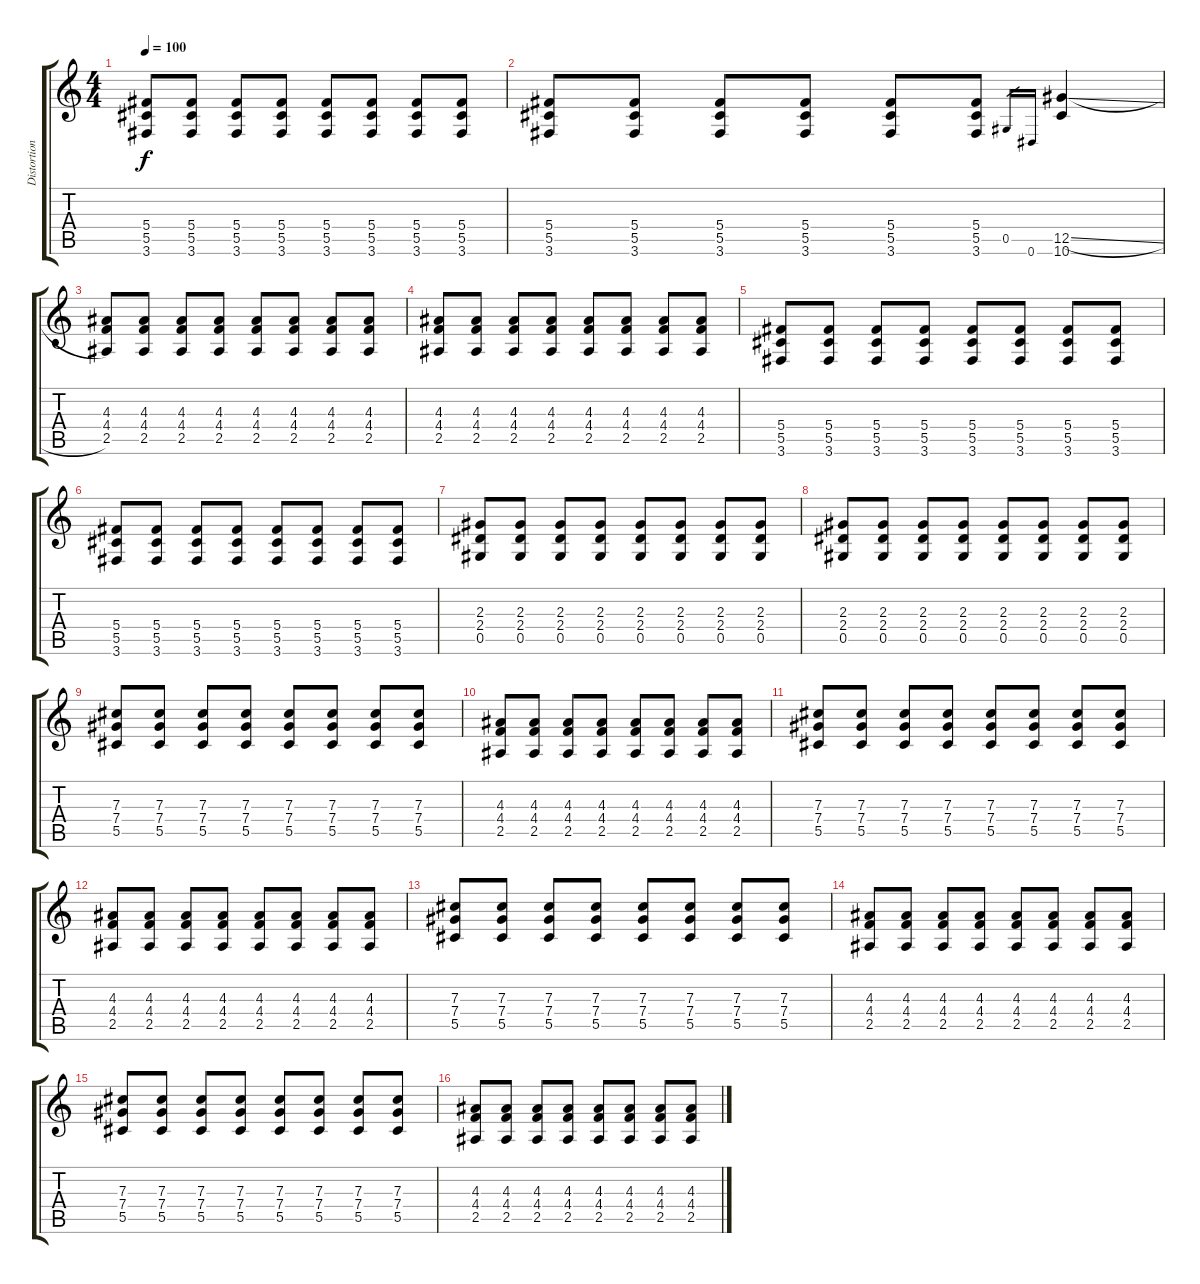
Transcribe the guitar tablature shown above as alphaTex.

\track ("Distortion Guitar 2" "Distortion") {instrument distortionguitar}
\staff {score tabs}
\tuning (Eb4 Bb3 Gb3 Db3 Ab2 Eb2) {hide}
\ts (4 4)
\tempo 100
\clef g2
\ks c
(5.4 5.5 3.6).8{dy f} (5.4 5.5 3.6).8 (5.4 5.5 3.6).8 (5.4 5.5 3.6).8 (5.4 5.5 3.6).8 (5.4 5.5 3.6).8 (5.4 5.5 3.6).8 (5.4 5.5 3.6).8 |
(5.4 5.5 3.6).8 (5.4 5.5 3.6).8 (5.4 5.5 3.6).8 (5.4 5.5 3.6).8 (5.4 5.5 3.6).8 (5.4 5.5 3.6).8 0.5.16{gr} 0.6.16{gr} (12.5{sl} 10.6).4 |
(4.3 4.4 2.5).8 (4.3 4.4 2.5).8 (4.3 4.4 2.5).8 (4.3 4.4 2.5).8 (4.3 4.4 2.5).8 (4.3 4.4 2.5).8 (4.3 4.4 2.5).8 (4.3 4.4 2.5).8 |
(4.3 4.4 2.5).8 (4.3 4.4 2.5).8 (4.3 4.4 2.5).8 (4.3 4.4 2.5).8 (4.3 4.4 2.5).8 (4.3 4.4 2.5).8 (4.3 4.4 2.5).8 (4.3 4.4 2.5).8 |
(5.4 5.5 3.6).8 (5.4 5.5 3.6).8 (5.4 5.5 3.6).8 (5.4 5.5 3.6).8 (5.4 5.5 3.6).8 (5.4 5.5 3.6).8 (5.4 5.5 3.6).8 (5.4 5.5 3.6).8 |
(5.4 5.5 3.6).8 (5.4 5.5 3.6).8 (5.4 5.5 3.6).8 (5.4 5.5 3.6).8 (5.4 5.5 3.6).8 (5.4 5.5 3.6).8 (5.4 5.5 3.6).8 (5.4 5.5 3.6).8 |
(2.3 2.4 0.5).8 (2.3 2.4 0.5).8 (2.3 2.4 0.5).8 (2.3 2.4 0.5).8 (2.3 2.4 0.5).8 (2.3 2.4 0.5).8 (2.3 2.4 0.5).8 (2.3 2.4 0.5).8 |
(2.3 2.4 0.5).8 (2.3 2.4 0.5).8 (2.3 2.4 0.5).8 (2.3 2.4 0.5).8 (2.3 2.4 0.5).8 (2.3 2.4 0.5).8 (2.3 2.4 0.5).8 (2.3 2.4 0.5).8 |
(7.3 7.4 5.5).8 (7.3 7.4 5.5).8 (7.3 7.4 5.5).8 (7.3 7.4 5.5).8 (7.3 7.4 5.5).8 (7.3 7.4 5.5).8 (7.3 7.4 5.5).8 (7.3 7.4 5.5).8 |
(4.3 4.4 2.5).8 (4.3 4.4 2.5).8 (4.3 4.4 2.5).8 (4.3 4.4 2.5).8 (4.3 4.4 2.5).8 (4.3 4.4 2.5).8 (4.3 4.4 2.5).8 (4.3 4.4 2.5).8 |
(7.3 7.4 5.5).8 (7.3 7.4 5.5).8 (7.3 7.4 5.5).8 (7.3 7.4 5.5).8 (7.3 7.4 5.5).8 (7.3 7.4 5.5).8 (7.3 7.4 5.5).8 (7.3 7.4 5.5).8 |
(4.3 4.4 2.5).8 (4.3 4.4 2.5).8 (4.3 4.4 2.5).8 (4.3 4.4 2.5).8 (4.3 4.4 2.5).8 (4.3 4.4 2.5).8 (4.3 4.4 2.5).8 (4.3 4.4 2.5).8 |
(7.3 7.4 5.5).8 (7.3 7.4 5.5).8 (7.3 7.4 5.5).8 (7.3 7.4 5.5).8 (7.3 7.4 5.5).8 (7.3 7.4 5.5).8 (7.3 7.4 5.5).8 (7.3 7.4 5.5).8 |
(4.3 4.4 2.5).8 (4.3 4.4 2.5).8 (4.3 4.4 2.5).8 (4.3 4.4 2.5).8 (4.3 4.4 2.5).8 (4.3 4.4 2.5).8 (4.3 4.4 2.5).8 (4.3 4.4 2.5).8 |
(7.3 7.4 5.5).8 (7.3 7.4 5.5).8 (7.3 7.4 5.5).8 (7.3 7.4 5.5).8 (7.3 7.4 5.5).8 (7.3 7.4 5.5).8 (7.3 7.4 5.5).8 (7.3 7.4 5.5).8 |
(4.3 4.4 2.5).8 (4.3 4.4 2.5).8 (4.3 4.4 2.5).8 (4.3 4.4 2.5).8 (4.3 4.4 2.5).8 (4.3 4.4 2.5).8 (4.3 4.4 2.5).8 (4.3 4.4 2.5).8
